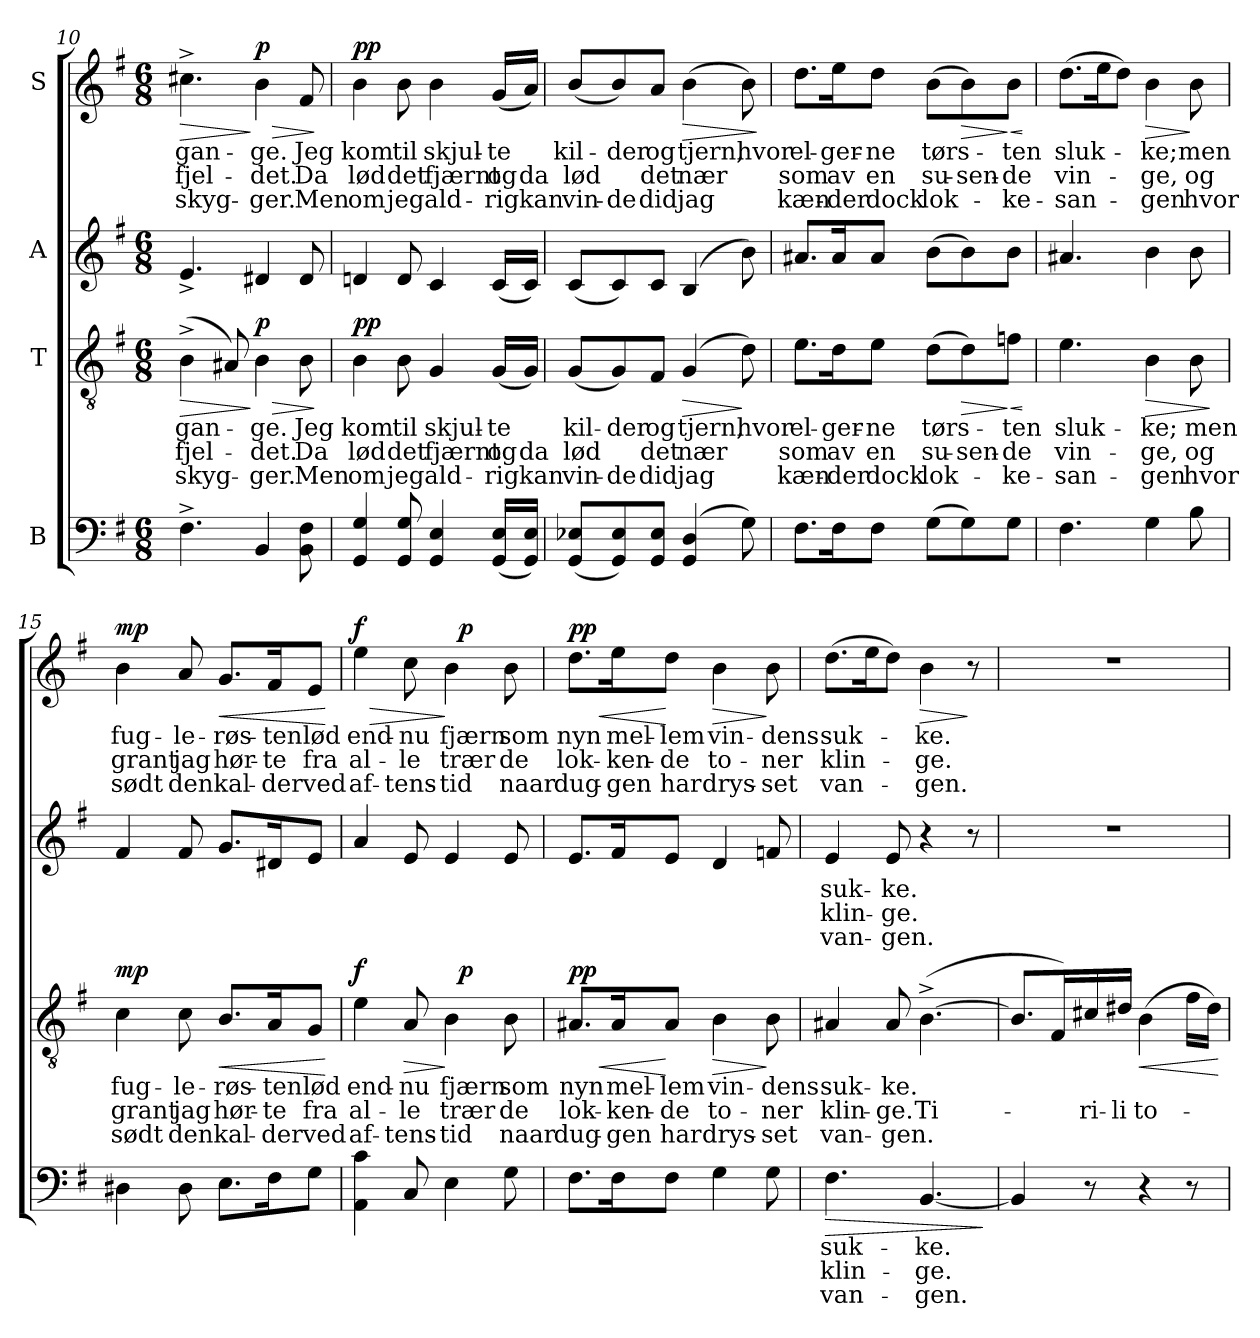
**kern	**text	**text	**text	**dynam	**kern	**text	**text	**text	**dynam	**kern	**text	**text	**text	**kern	**text	**text	**text	**dynam
*part4	*part4	*part4	*part4	*part4	*part3	*part3	*part3	*part3	*part3	*part2	*part2	*part2	*part2	*part1	*part1	*part1	*part1	*part1
*staff4	*staff4	*staff4	*staff4	*staff4	*staff3	*staff3	*staff3	*staff3	*staff3	*staff2	*staff2	*staff2	*staff2	*staff1	*staff1	*staff1	*staff1	*staff1
*I"B	*	*	*	*	*I"T	*	*	*	*	*I"A	*	*	*	*I"S	*	*	*	*
!!LO:LB:g=z
*clefF4	*	*	*	*	*clefGv2	*	*	*	*	*clefG2	*	*	*	*clefG2	*	*	*	*
*k[f#]	*	*	*	*	*k[f#]	*	*	*	*	*k[f#]	*	*	*	*k[f#]	*	*	*	*
*G:	*	*	*	*	*G:	*	*	*	*	*G:	*	*	*	*G:	*	*	*	*
*M6/8	*	*	*	*	*M6/8	*	*	*	*	*M6/8	*	*	*	*M6/8	*	*	*	*
=10	=10	=10	=10	=10	=10	=10	=10	=10	=10	=10	=10	=10	=10	=10	=10	=10	=10	=10
!	!	!	!	!	!	!LO:LY:b	!LO:LY:b	!LO:LY:b	!LO:HP:b	!	!	!	!	!	!LO:LY:b	!LO:LY:b	!LO:LY:b	!LO:HP:b
4.F#^>\	.	.	.	.	(>4B^>\	gan-	fjel-	-skyg-	>	4.e^</	.	.	.	4.cc#X^>\	gan-	fjel-	-skyg-	>
.	.	.	.	.	8A#X/)	.	.	.	.	.	.	.	.	.	.	.	.	.
!	!	!	!	!	!	!LO:LY:b	!LO:LY:b	!LO:LY:b	!LO:HP:n=1:b	!	!	!	!	!	!LO:LY:b	!LO:LY:b	!LO:LY:b	!LO:HP:n=1:b
!	!	!	!	!	!	!	!	!	!LO:DY:n=1:a	!	!	!	!	!	!	!	!	!LO:DY:n=1:a
4BB/	.	.	.	.	4B\	-ge.	-det.	-ger.	] > p	4d#X/	.	.	.	4b\	-ge.	-det.	-ger.	] > p
!	!	!	!	!	!	!LO:LY:b	!LO:LY:b	!LO:LY:b	!	!	!	!	!	!	!LO:LY:b	!LO:LY:b	!LO:LY:b	!
8BB\ 8F#\	.	.	.	.	8B\	Jeg	Da	Men	.	8d#/	.	.	.	8f#/	Jeg	Da	Men	.
.	.	.	.	.	.	.	.	.	]	.	.	.	.	.	.	.	.	]
=11	=11	=11	=11	=11	=11	=11	=11	=11	=11	=11	=11	=11	=11	=11	=11	=11	=11	=11
!	!	!	!	!	!	!LO:LY:b	!LO:LY:b	!LO:LY:b	!LO:DY:a	!	!	!	!	!	!LO:LY:b	!LO:LY:b	!LO:LY:b	!LO:DY:a
4GG/ 4G/	.	.	.	.	4B\	kom	lød	om	pp	4dni/	.	.	.	4b\	kom	lød	om	pp
!	!	!	!	!	!	!LO:LY:b	!LO:LY:b	!LO:LY:b	!	!	!	!	!	!	!LO:LY:b	!LO:LY:b	!LO:LY:b	!
8GG/ 8G/	.	.	.	.	8B\	til	det	jeg	.	8d/	.	.	.	8b\	til	det	jeg	.
!	!	!	!	!	!	!LO:LY:b	!LO:LY:b	!LO:LY:b	!	!	!	!	!	!	!LO:LY:b	!LO:LY:b	!LO:LY:b	!
4GG/ 4E/	.	.	.	.	4G/	skjul-	fjærnt	ald-	.	4c/	.	.	.	4b\	skjul-	fjærnt	ald-	.
!	!	!	!	!	!	!LO:LY:b	!LO:LY:b	!LO:LY:b	!	!	!	!	!	!	!LO:LY:b	!LO:LY:b	!LO:LY:b	!
(<16GG/ 16E/LL	.	.	.	.	(<16G/LL	-te	og	-rig	.	(<16c/LL	.	.	.	(<16g/LL	-te	og	-rig	.
!	!	!	!	!	!	!	!LO:LY:b	!LO:LY:b	!	!	!	!	!	!	!	!LO:LY:b	!LO:LY:b	!
16GG/ 16E/JJ)	.	.	.	.	16G/JJ)	.	da	kan	.	16c/JJ)	.	.	.	16a/JJ)	.	da	kan	.
=12	=12	=12	=12	=12	=12	=12	=12	=12	=12	=12	=12	=12	=12	=12	=12	=12	=12	=12
!	!	!	!	!	!	!LO:LY:b	!LO:LY:b	!LO:LY:b	!	!	!	!	!	!	!LO:LY:b	!LO:LY:b	!LO:LY:b	!
(<8GG/ 8E-X/L	.	.	.	.	(<8G/L	kil-	lød	vin-	.	(<8c/L	.	.	.	(<8b/L	kil-	lød	vin-	.
!	!	!	!	!	!	!LO:LY:b	!	!LO:LY:b	!	!	!	!	!	!	!LO:LY:b	!	!LO:LY:b	!
8GG/ 8E-/)	.	.	.	.	8G/)	-der	.	-de	.	8c/)	.	.	.	8b/)	-der	.	-de	.
!	!	!	!	!	!	!LO:LY:b	!LO:LY:b	!LO:LY:b	!	!	!	!	!	!	!LO:LY:b	!LO:LY:b	!LO:LY:b	!
8GG/ 8E-/J	.	.	.	.	8F#/J	og	det	did	.	8c/J	.	.	.	8a/J	og	det	did	.
!	!	!	!	!	!	!LO:LY:b	!LO:LY:b	!LO:LY:b	!LO:HP:b	!	!	!	!	!	!LO:LY:b	!LO:LY:b	!LO:LY:b	!LO:HP:b
(>4GG/ 4D/	.	.	.	.	(>4G/	tjern,	nær	jag	>	(>4B/	.	.	.	(>4b\	tjern,	nær	jag	>
!	!	!	!	!	!	!LO:LY:b	!	!	!	!	!	!	!	!	!LO:LY:b	!	!	!
8G\)	.	.	.	.	8d\)	hvor	.	.	]	8b\)	.	.	.	8b\)	hvor	.	.	.
.	.	.	.	.	.	.	.	.	.	.	.	.	.	.	.	.	.	]
!!LO:LB:g=z
=13	=13	=13	=13	=13	=13	=13	=13	=13	=13	=13	=13	=13	=13	=13	=13	=13	=13	=13
!	!	!	!	!	!	!LO:LY:b	!LO:LY:b	!LO:LY:b	!	!	!	!	!	!	!LO:LY:b	!LO:LY:b	!LO:LY:b	!
8.F#\L	.	.	.	.	8.e\L	el-	som	kæn-	.	8.a#X/L	.	.	.	8.dd\L	el-	som	kæn-	.
!	!	!	!	!	!	!LO:LY:b	!LO:LY:b	!LO:LY:b	!	!	!	!	!	!	!LO:LY:b	!LO:LY:b	!LO:LY:b	!
16F#\k	.	.	.	.	16d\k	-ger-	av	-der	.	16a#/k	.	.	.	16ee\k	-ger-	av	-der	.
!	!	!	!	!	!	!LO:LY:b	!LO:LY:b	!LO:LY:b	!	!	!	!	!	!	!LO:LY:b	!LO:LY:b	!LO:LY:b	!
8F#\J	.	.	.	.	8e\J	-ne	en	dock	.	8a#/J	.	.	.	8dd\J	-ne	en	dock	.
!	!	!	!	!	!	!LO:LY:b	!LO:LY:b	!LO:LY:b	!	!	!	!	!	!	!LO:LY:b	!LO:LY:b	!LO:LY:b	!
(>8G\L	.	.	.	.	(>8d\L	tørs-	su-	lok-	.	(>8b\L	.	.	.	(>8b\L	tørs-	su-	lok-	.
!	!	!	!	!	!	!	!LO:LY:b	!	!LO:HP:b	!	!	!	!	!	!	!LO:LY:b	!	!LO:HP:b
8G\)	.	.	.	.	8d\)	.	-sen-	.	>	8b\)	.	.	.	8b\)	.	-sen-	.	>
!	!	!	!	!	!	!LO:LY:b	!LO:LY:b	!LO:LY:b	!LO:HP:n=1:b	!	!	!	!	!	!LO:LY:b	!LO:LY:b	!LO:LY:b	!LO:HP:n=1:b
8G\J	.	.	.	.	8fn\J	-ten	-de	-ke-	] <	8b\J	.	.	.	8b\J	-ten	-de	-ke-	] <
.	.	.	.	.	.	.	.	.	[	.	.	.	.	.	.	.	.	[
=14	=14	=14	=14	=14	=14	=14	=14	=14	=14	=14	=14	=14	=14	=14	=14	=14	=14	=14
!	!	!	!	!	!	!LO:LY:b	!LO:LY:b	!LO:LY:b	!	!	!	!	!	!	!LO:LY:b	!LO:LY:b	!LO:LY:b	!
4.F#\	.	.	.	.	4.e\	sluk-	vin-	-san-	.	4.a#X/	.	.	.	(>8.dd\L	sluk-	vin-	-san-	.
.	.	.	.	.	.	.	.	.	.	.	.	.	.	16ee\k	.	.	.	.
.	.	.	.	.	.	.	.	.	.	.	.	.	.	8dd\J)	.	.	.	.
!	!	!	!	!	!	!LO:LY:b	!LO:LY:b	!LO:LY:b	!LO:HP:b	!	!	!	!	!	!LO:LY:b	!LO:LY:b	!LO:LY:b	!LO:HP:b
4G\	.	.	.	.	4B\	-ke;	-ge,	-gen	>	4b\	.	.	.	4b\	-ke;	-ge,	-gen	>
!	!	!	!	!	!	!LO:LY:b	!LO:LY:b	!LO:LY:b	!	!	!	!	!	!	!LO:LY:b	!LO:LY:b	!LO:LY:b	!
8B\	.	.	.	.	8B\	men	og	hvor	.	8b\	.	.	.	8b\	men	og	hvor	]
.	.	.	.	.	.	.	.	.	]	.	.	.	.	.	.	.	.	.
=15	=15	=15	=15	=15	=15	=15	=15	=15	=15	=15	=15	=15	=15	=15	=15	=15	=15	=15
!	!	!	!	!	!	!LO:LY:b	!LO:LY:b	!LO:LY:b	!LO:DY:a	!	!	!	!	!	!LO:LY:b	!LO:LY:b	!LO:LY:b	!LO:DY:a
4D#X\	.	.	.	.	4c\	fug-	grant	sødt	mp	4f#/	.	.	.	4b\	fug-	grant	sødt	mp
!	!	!	!	!	!	!LO:LY:b	!LO:LY:b	!LO:LY:b	!	!	!	!	!	!	!LO:LY:b	!LO:LY:b	!LO:LY:b	!
8D#\	.	.	.	.	8c\	-le-	jag	den	.	8f#/	.	.	.	8a/	-le-	jag	den	.
!	!	!	!	!	!	!LO:LY:b	!LO:LY:b	!LO:LY:b	!LO:HP:b	!	!	!	!	!	!LO:LY:b	!LO:LY:b	!LO:LY:b	!LO:HP:b
8.E\L	.	.	.	.	8.B/L	-røs-	hør-	kal-	<	8.g/L	.	.	.	8.g/L	-røs-	hør-	kal-	<
!	!	!	!	!	!	!LO:LY:b	!LO:LY:b	!LO:LY:b	!	!	!	!	!	!	!LO:LY:b	!LO:LY:b	!LO:LY:b	!
16F#\k	.	.	.	.	16A/k	-ten	-te	-der	.	16d#X/k	.	.	.	16f#/k	-ten	-te	-der	.
!	!	!	!	!	!	!LO:LY:b	!LO:LY:b	!LO:LY:b	!	!	!	!	!	!	!LO:LY:b	!LO:LY:b	!LO:LY:b	!
8G\J	.	.	.	.	8G/J	lød	fra	ved	.	8e/J	.	.	.	8e/J	lød	fra	ved	.
.	.	.	.	.	.	.	.	.	[	.	.	.	.	.	.	.	.	[
!!LO:PB:g=z
=16	=16	=16	=16	=16	=16	=16	=16	=16	=16	=16	=16	=16	=16	=16	=16	=16	=16	=16
!	!	!	!	!	!	!LO:LY:b	!LO:LY:b	!LO:LY:b	!LO:DY:a	!	!	!	!	!	!LO:LY:b	!LO:LY:b	!LO:LY:b	!LO:HP:b
!	!	!	!	!	!	!	!	!	!	!	!	!	!	!	!	!	!	!LO:DY:n=1:a
*	*	*	*	*	*^	*	*	*	*	*	*	*	*	*^	*	*	*	*
4AA\ 4c\	.	.	.	.	4e\	4ryy	end-	al-	af-	f	4a/	.	.	.	4ee\	4ryy	end-	al-	af-	> f
!	!	!	!	!	!	!	!LO:LY:b	!LO:LY:b	!LO:LY:b	!LO:HP:b	!	!	!	!	!	!	!LO:LY:b	!LO:LY:b	!LO:LY:b	!
8C/	.	.	.	.	8A/	8ryy	-nu	-le	-tens-	>	8e/	.	.	.	8cc\	8ryy	-nu	-le	-tens-	.
!	!	!	!	!	!	!	!LO:LY:b	!LO:LY:b	!LO:LY:b	!	!	!	!	!	!	!	!LO:LY:b	!LO:LY:b	!LO:LY:b	!
4E\	.	.	.	.	4B\	32ryy	fjærn	trær	-tid	]	4e/	.	.	.	4b\	32ryy	fjærn	trær	-tid	]
!	!	!	!	!	!	!	!	!	!	!LO:DY:a	!	!	!	!	!	!	!	!	!	!LO:DY:n=2:a
.	.	.	.	.	.	4ryy	.	.	.	p	.	.	.	.	.	4ryy	.	.	.	p
!	!	!	!	!	!	!	!LO:LY:b	!LO:LY:b	!LO:LY:b	!	!	!	!	!	!	!	!LO:LY:b	!LO:LY:b	!LO:LY:b	!
8G\	.	.	.	.	8B\	.	som	de	naar	.	8e/	.	.	.	8b\	.	som	de	naar	.
.	.	.	.	.	.	16.ryy	.	.	.	.	.	.	.	.	.	16.ryy	.	.	.	.
=17	=17	=17	=17	=17	=17	=17	=17	=17	=17	=17	=17	=17	=17	=17	=17	=17	=17	=17	=17	=17
!	!	!	!	!	!	!	!LO:LY:b	!LO:LY:b	!LO:LY:b	!LO:HP:b	!	!	!	!	!	!	!LO:LY:b	!LO:LY:b	!LO:LY:b	!LO:HP:b
!	!	!	!	!	!	!	!	!	!	!LO:DY:n=1:a	!	!	!	!	!	!	!	!	!	!LO:DY:n=1:a
*	*	*	*	*	*v	*v	*	*	*	*	*	*	*	*	*v	*v	*	*	*	*
8.F#\L	.	.	.	.	8.A#X/L	nyn	lok-	dug-	< pp	8.e/L	.	.	.	8.dd\L	nyn	lok-	dug-	< pp
!	!	!	!	!	!	!LO:LY:b	!LO:LY:b	!LO:LY:b	!	!	!	!	!	!	!LO:LY:b	!LO:LY:b	!LO:LY:b	!
16F#\k	.	.	.	.	16A#/k	mel-	-ken-	-gen	.	16f#/k	.	.	.	16ee\k	mel-	-ken-	-gen	.
!	!	!	!	!	!	!LO:LY:b	!LO:LY:b	!LO:LY:b	!	!	!	!	!	!	!LO:LY:b	!LO:LY:b	!LO:LY:b	!
8F#\J	.	.	.	.	8A#/J	-lem	-de	har	[	8e/J	.	.	.	8dd\J	-lem	-de	har	[
!	!	!	!	!	!	!LO:LY:b	!LO:LY:b	!LO:LY:b	!LO:HP:b	!	!	!	!	!	!LO:LY:b	!LO:LY:b	!LO:LY:b	!LO:HP:b
4G\	.	.	.	.	4B\	vin-	to-	drys-	>	4d/	.	.	.	4b\	vin-	to-	drys-	>
!	!	!	!	!	!	!LO:LY:b	!LO:LY:b	!LO:LY:b	!	!	!	!	!	!	!LO:LY:b	!LO:LY:b	!LO:LY:b	!
8G\	.	.	.	.	8B\	-dens	-ner	-set	]	8fn/	.	.	.	8b\	-dens	-ner	-set	]
=18	=18	=18	=18	=18	=18	=18	=18	=18	=18	=18	=18	=18	=18	=18	=18	=18	=18	=18
!	!LO:LY:b	!LO:LY:b	!LO:LY:b	!LO:HP:b	!	!LO:LY:b	!LO:LY:b	!LO:LY:b	!	!	!LO:LY:b	!LO:LY:b	!LO:LY:b	!	!LO:LY:b	!LO:LY:b	!LO:LY:b	!
4.F#\	suk-	klin-	van-	>	4A#X/	suk-	klin-	van-	.	4e/	suk-	klin-	van-	(>8.dd\L	suk-	klin-	van-	.
.	.	.	.	.	.	.	.	.	.	.	.	.	.	16ee\k	.	.	.	.
!	!	!	!	!	!	!LO:LY:b	!LO:LY:b	!LO:LY:b	!	!	!LO:LY:b	!LO:LY:b	!LO:LY:b	!	!	!	!	!
.	.	.	.	.	8A#/	-ke.	-ge.	-gen.	.	8e/	-ke.	-ge.	-gen.	8dd\J)	.	.	.	.
!	!LO:LY:b	!LO:LY:b	!LO:LY:b	!	!	!	!LO:LY:b	!	!	!	!	!	!	!	!LO:LY:b	!LO:LY:b	!LO:LY:b	!LO:HP:b
[4.BB/	-ke.	-ge.	-gen.	.	(>[4.B^>\	.	Ti-	.	.	4r	.	.	.	4b\	-ke.	-ge.	-gen.	>
.	.	.	.	.	.	.	.	.	.	8r	.	.	.	8r	.	.	.	]
.	.	.	.	]	.	.	.	.	.	.	.	.	.	.	.	.	.	.
=19	=19	=19	=19	=19	=19	=19	=19	=19	=19	=19	=19	=19	=19	=19	=19	=19	=19	=19
4BB/]	.	.	.	.	8.B/L]	.	.	.	.	2.r	.	.	.	2.r	.	.	.	.
.	.	.	.	.	16F#/L)	.	.	.	.	.	.	.	.	.	.	.	.	.
!	!	!	!	!	!	!	!LO:LY:b	!	!	!	!	!	!	!	!	!	!	!
8r	.	.	.	.	16c#X/	.	-ri-	.	.	.	.	.	.	.	.	.	.	.
!	!	!	!	!	!	!	!LO:LY:b	!	!	!	!	!	!	!	!	!	!	!
.	.	.	.	.	16d#X/JJ	.	-li	.	.	.	.	.	.	.	.	.	.	.
!	!	!	!	!	!	!	!LO:LY:b	!	!LO:HP:b	!	!	!	!	!	!	!	!	!
4r	.	.	.	.	(>4B\	.	to-	.	<	.	.	.	.	.	.	.	.	.
8r	.	.	.	.	16f#\LL	.	.	.	.	.	.	.	.	.	.	.	.	.
.	.	.	.	.	16d#\JJ)	.	.	.	.	.	.	.	.	.	.	.	.	.
.	.	.	.	.	.	.	.	.	[	.	.	.	.	.	.	.	.	.
=	=	=	=	=	=	=	=	=	=	=	=	=	=	=	=	=	=	=
*-	*-	*-	*-	*-	*-	*-	*-	*-	*-	*-	*-	*-	*-	*-	*-	*-	*-	*-
